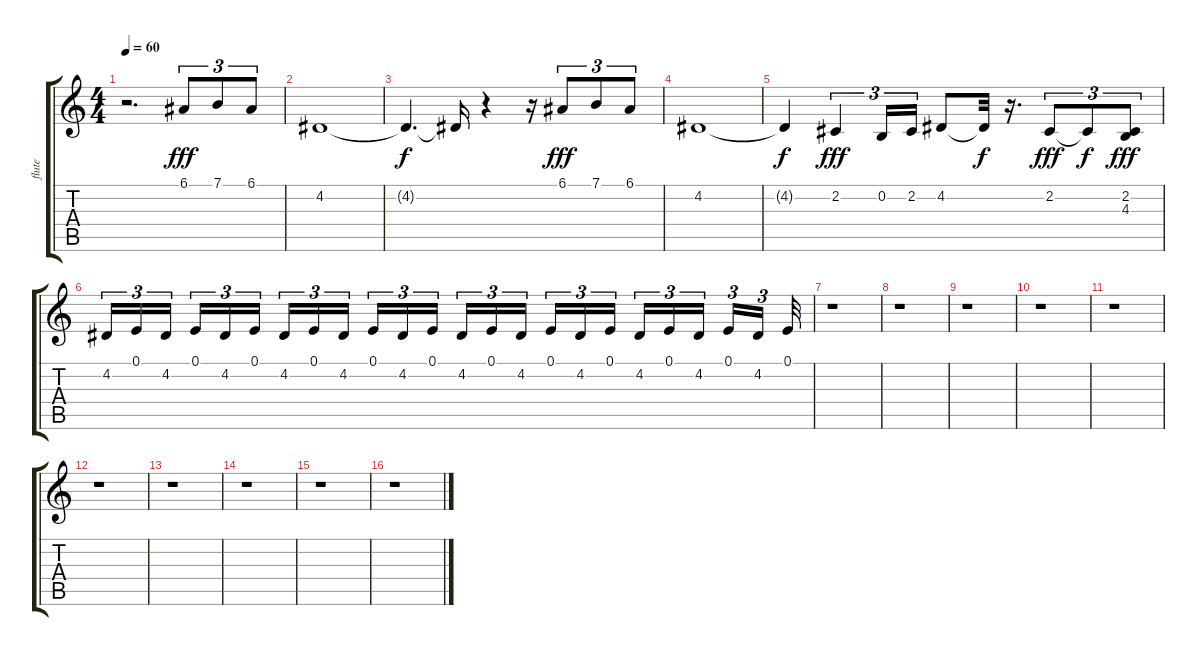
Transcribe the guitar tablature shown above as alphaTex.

\track ("flute   " "flute   ") {instrument recorder}
\staff {score tabs}
\tuning (E4 B3 G3 D3 A2 E2) {hide}
\ts (4 4)
\tempo 60
\clef g2
\ks c
r.2{d dy f} 6.1.8{tu (3 2) dy fff} 7.1.8{tu (3 2)} 6.1.8{tu (3 2)} |
4.2.1 |
4.2{t}.4{d dy f} 4.2{t}.16 r.4 r.16 6.1.8{tu (3 2) dy fff} 7.1.8{tu (3 2)} 6.1.8{tu (3 2)} |
4.2.1 |
4.2{t}.4{dy f} 2.2.4{tu (3 2) dy fff} 0.2.16{tu (3 2)} 2.2.16{tu (3 2)} 4.2.8 4.2{t}.32{dy f} r.16{d} 2.2.8{tu (3 2) dy fff} 2.2{t}.8{tu (3 2) dy f} (2.2 4.3).8{tu (3 2) dy fff} |
4.2.16{tu (3 2)} 0.1.16{tu (3 2)} 4.2.16{tu (3 2)} 0.1.16{tu (3 2)} 4.2.16{tu (3 2)} 0.1.16{tu (3 2)} 4.2.16{tu (3 2)} 0.1.16{tu (3 2)} 4.2.16{tu (3 2)} 0.1.16{tu (3 2)} 4.2.16{tu (3 2)} 0.1.16{tu (3 2)} 4.2.16{tu (3 2)} 0.1.16{tu (3 2)} 4.2.16{tu (3 2)} 0.1.16{tu (3 2)} 4.2.16{tu (3 2)} 0.1.16{tu (3 2)} 4.2.16{tu (3 2)} 0.1.16{tu (3 2)} 4.2.16{tu (3 2)} 0.1.16{tu (3 2)} 4.2.16{tu (3 2)} 0.1.32 |
r.1 |
r.1 |
r.1 |
r.1 |
r.1 |
r.1 |
r.1 |
r.1 |
r.1 |
r.1
